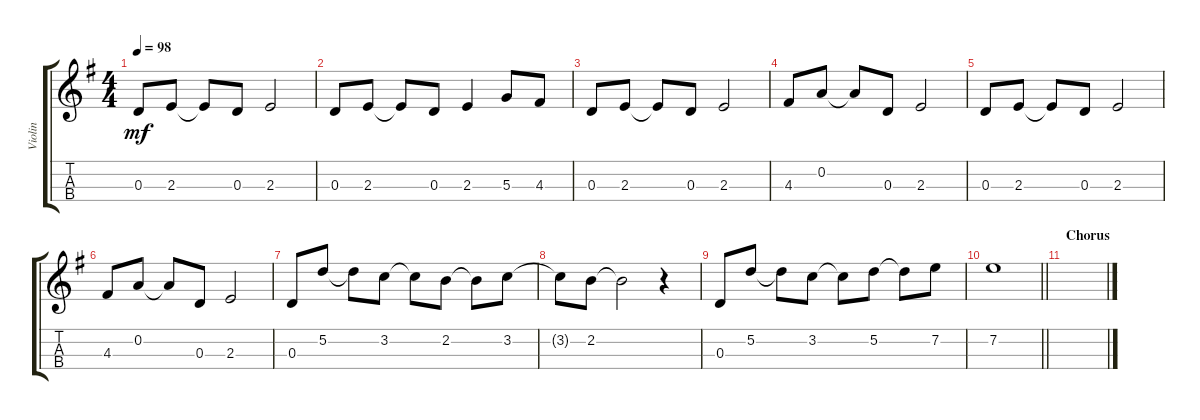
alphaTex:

\track ("Violin" "Violin") {instrument violin}
\staff {score tabs}
\tuning (E5 A4 D4 G3) {hide}
\ts (4 4)
\tempo 98
\clef g2
\ks g
0.3.8{dy mf} 2.3.8 2.3{t}.8 0.3.8 2.3.2 |
0.3.8 2.3.8 2.3{t}.8 0.3.8 2.3.4 5.3.8 4.3.8 |
0.3.8 2.3.8 2.3{t}.8 0.3.8 2.3.2 |
4.3.8 0.2.8 0.2{t}.8 0.3.8 2.3.2 |
0.3.8 2.3.8 2.3{t}.8 0.3.8 2.3.2 |
4.3.8 0.2.8 0.2{t}.8 0.3.8 2.3.2 |
0.3.8 5.2.8 5.2{t}.8 3.2.8 3.2{t}.8 2.2.8 2.2{t}.8 3.2.8 |
3.2{t}.8 2.2.8 2.2{t}.2 r.4 |
0.3.8 5.2.8 5.2{t}.8 3.2.8 3.2{t}.8 5.2.8 5.2{t}.8 7.2.8 |
\barLineRight lightlight
7.2.1 |
\section ("" "Chorus")
